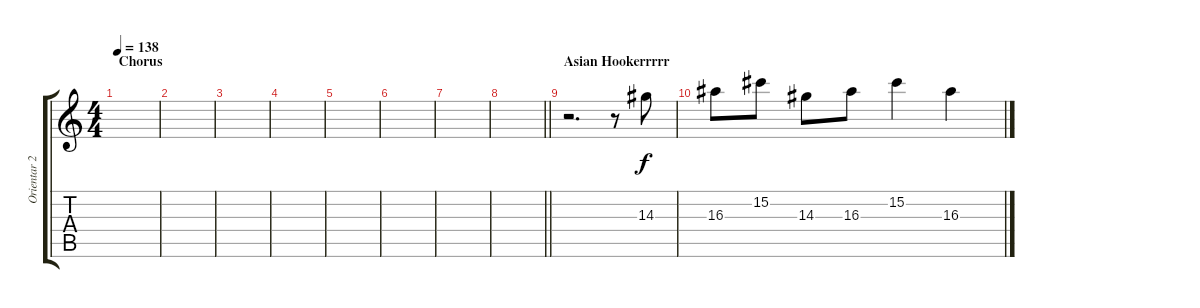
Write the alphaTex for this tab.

\track ("Orientar 2" "Orientar 2") {instrument acousticguitarsteel}
\staff {score tabs}
\tuning (Eb4 Bb3 Gb3 Db3 Ab2 Eb2) {hide}
\ts (4 4)
\section ("" "Chorus")
\tempo 138
\clef g2
\ks c
|
|
|
|
|
|
|
\barLineRight lightlight
|
\section ("" "Asian Hookerrrrr")
r.2{d} r.8 14.3.8 |
16.3.8 15.2.8 14.3.8 16.3.8 15.2.4 16.3.4
